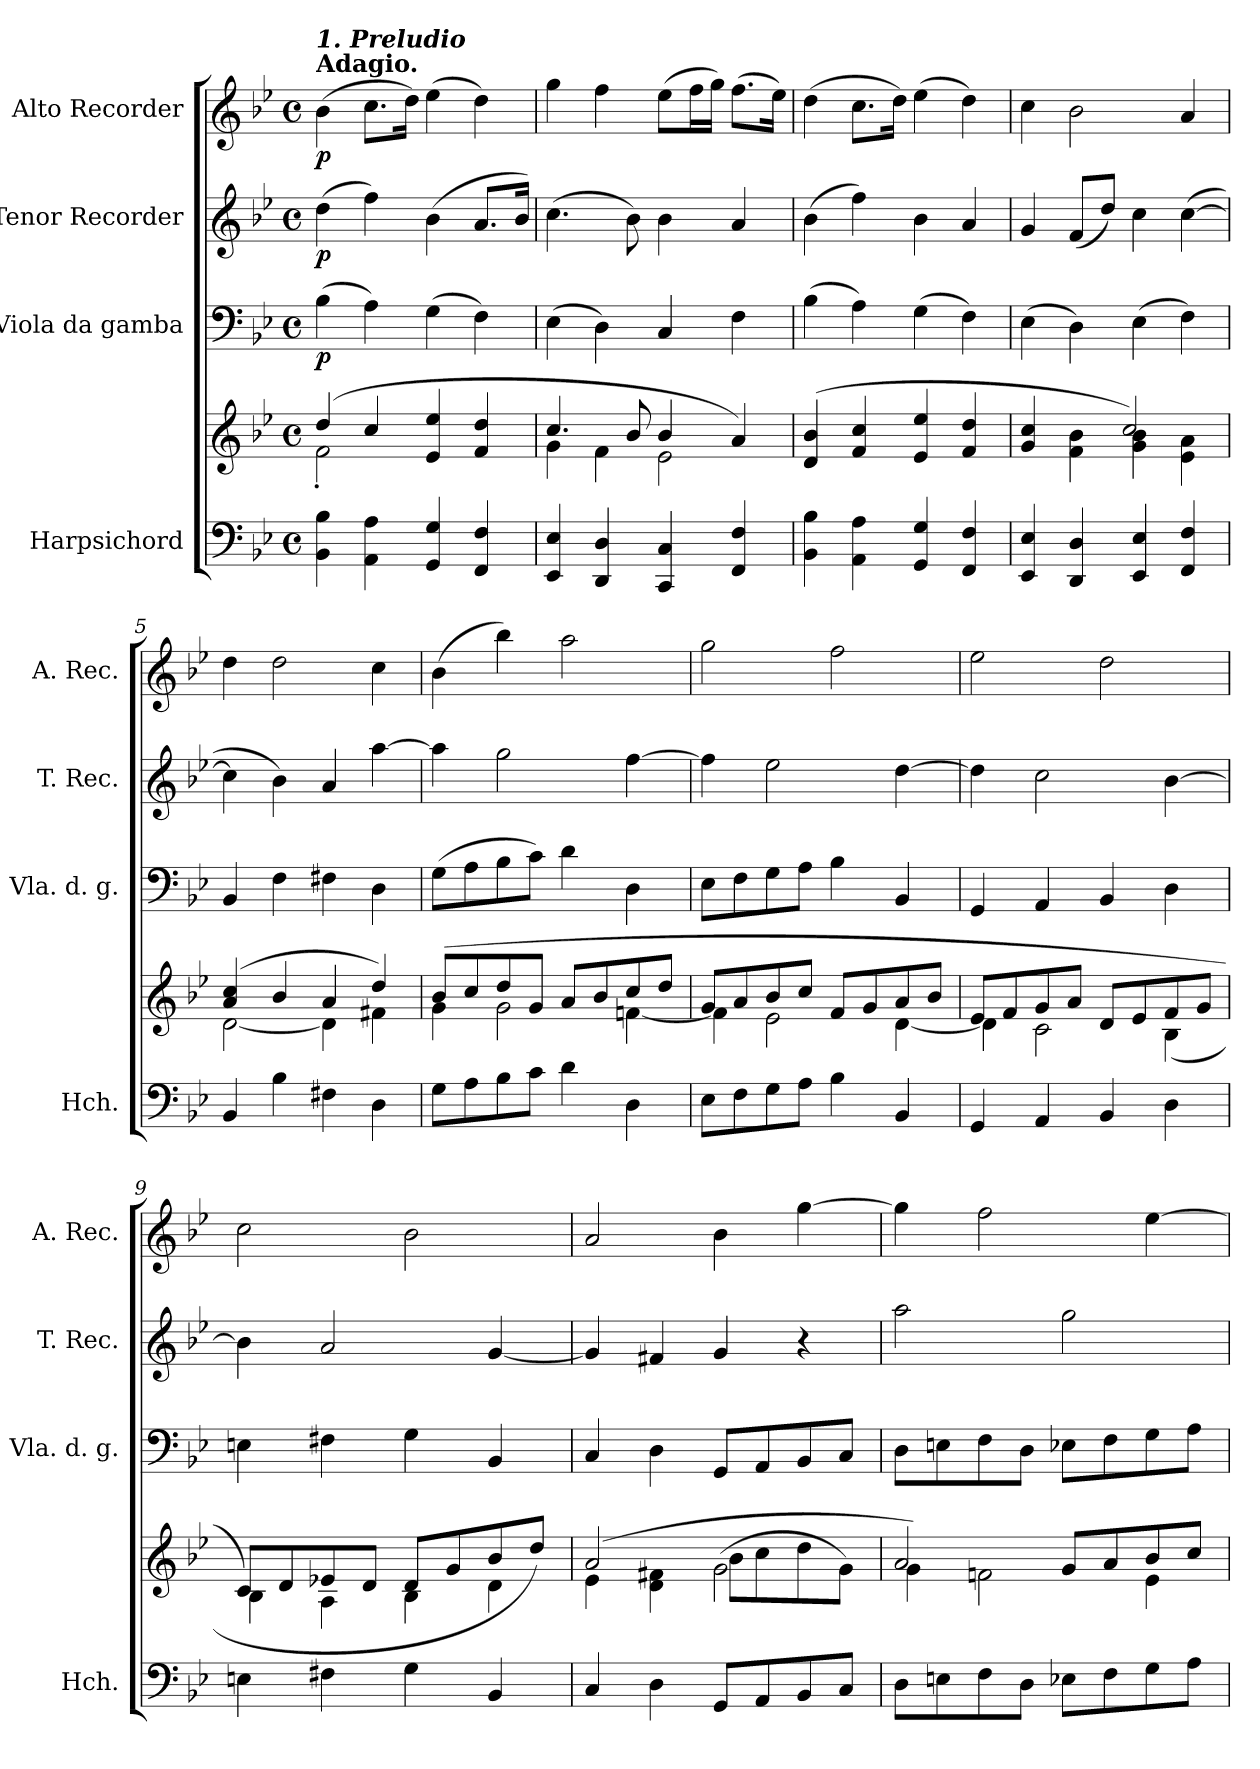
**kern	**kern	**kern	**dynam	**kern	**dynam	**kern	**dynam
*part4	*part4	*part3	*part3	*part2	*part2	*part1	*part1
*staff5	*staff4	*staff3	*staff3	*staff2	*staff2	*staff1	*staff1
*I"Harpsichord	*	*I"Viola da gamba	*	*I"Tenor Recorder	*	*I"Alto Recorder	*
*I'Hch.	*	*I'Vla. d. g.	*	*I'T. Rec.	*	*I'A. Rec.	*
*clefF4	*clefG2	*clefF4	*	*clefG2	*	*clefG2	*
*k[b-e-]	*k[b-e-]	*k[b-e-]	*	*k[b-e-]	*	*k[b-e-]	*
*M4/4	*M4/4	*M4/4	*	*M4/4	*	*M4/4	*
*met(c)	*met(c)	*met(c)	*	*met(c)	*	*met(c)	*
*MM60	*MM60	*MM60	*	*MM60	*	*MM60	*
=1	=1	=1	=1	=1	=1	=1	=1
*	*^	*	*	*	*	*	*
!	!	!	!	!	!	!	!LO:TX:a:B:t=Adagio.	!
!	!	!	!	!	!	!	!LO:TX:a:Bi:t=1. Preludio	!
!	!	!	!	!LO:DY:b	!	!LO:DY:b	!	!LO:DY:b
4BB-\ 4B-\	(>4dd/	2f'\	(4B-\	p	(4dd\	p	(4b-\	p
4AA\ 4A\	4cc/	.	4A\)	.	4ff\)	.	8.cc\L	.
.	.	.	.	.	.	.	16dd\Jk)	.
4GG/ 4G/	4e-/ 4ee-/	2ryy	(4G\	.	(4b-\	.	(4ee-\	.
4FF/ 4F/	4f/ 4dd/	.	4F\)	.	8.a/L	.	4dd\)	.
.	.	.	.	.	16b-/Jk)	.	.	.
=2	=2	=2	=2	=2	=2	=2	=2	=2
4EE-/ 4E-/	4.cc/	4g\	(4E-\	.	(4.cc\	.	4gg\	.
4DD/ 4D/	.	4f\	4D\)	.	.	.	4ff\	.
.	8b-/	.	.	.	8b-\)	.	.	.
4CC/ 4C/	4b-/	2e-\	4C/	.	4b-\	.	(8ee-\L	.
.	.	.	.	.	.	.	16ff\L	.
.	.	.	.	.	.	.	16gg\JJ)	.
4FF/ 4F/	4a/)	.	4F\	.	4a/	.	(8.ff\L	.
.	.	.	.	.	.	.	16ee-\Jk)	.
*	*v	*v	*	*	*	*	*	*
=3	=3	=3	=3	=3	=3	=3	=3
4BB-\ 4B-\	(>4d/ 4b-/	(4B-\	.	(4b-\	.	(4dd\	.
4AA\ 4A\	4f/ 4cc/	4A\)	.	4ff\)	.	8.cc\L	.
.	.	.	.	.	.	16dd\Jk)	.
4GG/ 4G/	4e-/ 4ee-/	(4G\	.	4b-\	.	(4ee-\	.
4FF/ 4F/	4f/ 4dd/	4F\)	.	4a/	.	4dd\)	.
=4	=4	=4	=4	=4	=4	=4	=4
*	*^	*	*	*	*	*	*
4EE-/ 4E-/	4g/ 4cc/	2ryy	(4E-\	.	4g/	.	4cc\	.
4DD/ 4D/	4f\ 4b-\	.	4D\)	.	(8f/L	.	2b-\	.
.	.	.	.	.	8dd/J)	.	.	.
4EE-/ 4E-/	4g\ 4b-\	2cc/)	(4E-\	.	4cc\	.	.	.
4FF/ 4F/	4e-\ 4a\	.	4F\)	.	([4cc\	.	4a/	.
=5	=5	=5	=5	=5	=5	=5	=5	=5
4BB-/	(>4a/ 4cc/	[2d\	4BB-/	.	4cc\]	.	4dd\	.
4B-\	4b-/	.	4F\	.	4b-\)	.	2dd\	.
4F#X\	4a/	4d\]	4F#X\	.	4a/	.	.	.
4D\	4dd/)	4f#X\	4D\	.	[4aa\	.	4cc\	.
!!LO:LB:g=z
=6	=6	=6	=6	=6	=6	=6	=6	=6
8G\L	(>8b-/L	4g\	(8G\L	.	4aa\]	.	(4b-\	.
8A\	8cc/	.	8A\	.	.	.	.	.
8B-\	8dd/	2g\	8B-\	.	2gg\	.	4bb-\)	.
8c\J	8g/J	.	8c\J)	.	.	.	.	.
4d\	8a/L	.	4d\	.	.	.	2aa\	.
.	8b-/	.	.	.	.	.	.	.
4D\	8cc/	[4fn\	4D\	.	[4ff\	.	.	.
.	8dd/J	.	.	.	.	.	.	.
=7	=7	=7	=7	=7	=7	=7	=7	=7
8E-\L	8g/L	4f\]	8E-\L	.	4ff\]	.	2gg\	.
8F\	8a/	.	8F\	.	.	.	.	.
8G\	8b-/	2e-\	8G\	.	2ee-\	.	.	.
8A\J	8cc/J	.	8A\J	.	.	.	.	.
4B-\	8f/L	.	4B-\	.	.	.	2ff\	.
.	8g/	.	.	.	.	.	.	.
4BB-/	8a/	[4d\	4BB-/	.	[4dd\	.	.	.
.	8b-/J	.	.	.	.	.	.	.
=8	=8	=8	=8	=8	=8	=8	=8	=8
4GG/	8e-/L	4d\]	4GG/	.	4dd\]	.	2ee-\	.
.	8f/	.	.	.	.	.	.	.
4AA/	8g/	2c\	4AA/	.	2cc\	.	.	.
.	8a/J	.	.	.	.	.	.	.
4BB-/	8d/L	.	4BB-/	.	.	.	2dd\	.
.	8e-/	.	.	.	.	.	.	.
4D\	8f/	(4B-\	4D\	.	[4b-\	.	.	.
.	8g/J	.	.	.	.	.	.	.
=9	=9	=9	=9	=9	=9	=9	=9	=9
4En\	8c/L)	4B-\	4En\	.	4b-\]	.	2cc\	.
.	8d/	.	.	.	.	.	.	.
4F#X\	8e-X/	4A\	4F#X\	.	2a/	.	.	.
.	8d/J	.	.	.	.	.	.	.
4G\	8d/L	4B-\	4G\	.	.	.	2b-\	.
.	8g/	.	.	.	.	.	.	.
4BB-/	8b-/	4d\	4BB-/	.	[4g/	.	.	.
.	8dd/J)	.	.	.	.	.	.	.
=10	=10	=10	=10	=10	=10	=10	=10	=10
4C/	(>2a/	4e-\	4C/	.	4g/]	.	2a/	.
4D\	.	4d\ 4f#X\	4D\	.	4f#X/	.	.	.
8GG/L	(2g\	8b-\L	8GG/L	.	4g/	.	4b-\	.
8AA/	.	8cc\	8AA/	.	.	.	.	.
8BB-/	.	8dd\	8BB-/	.	4r	.	[4gg\	.
8C/J	.	8g\J)	8C/J	.	.	.	.	.
!!LO:LB:g=z
=11	=11	=11	=11	=11	=11	=11	=11	=11
8D\L	2a/	4g\)	8D\L	.	2aa\	.	4gg\]	.
8En\	.	.	8En\	.	.	.	.	.
8F\	.	2fn\	8F\	.	.	.	2ff\	.
8D\J	.	.	8D\J	.	.	.	.	.
8E-X\L	8g/L	.	8E-X\L	.	2gg\	.	.	.
8F\	8a/	.	8F\	.	.	.	.	.
8G\	8b-/	4e-\	8G\	.	.	.	[4ee-\	.
8A\J	8cc/J	.	8A\J	.	.	.	.	.
*	*v	*v	*	*	*	*	*	*
=	=	=	=	=	=	=	=
*-	*-	*-	*-	*-	*-	*-	*-
